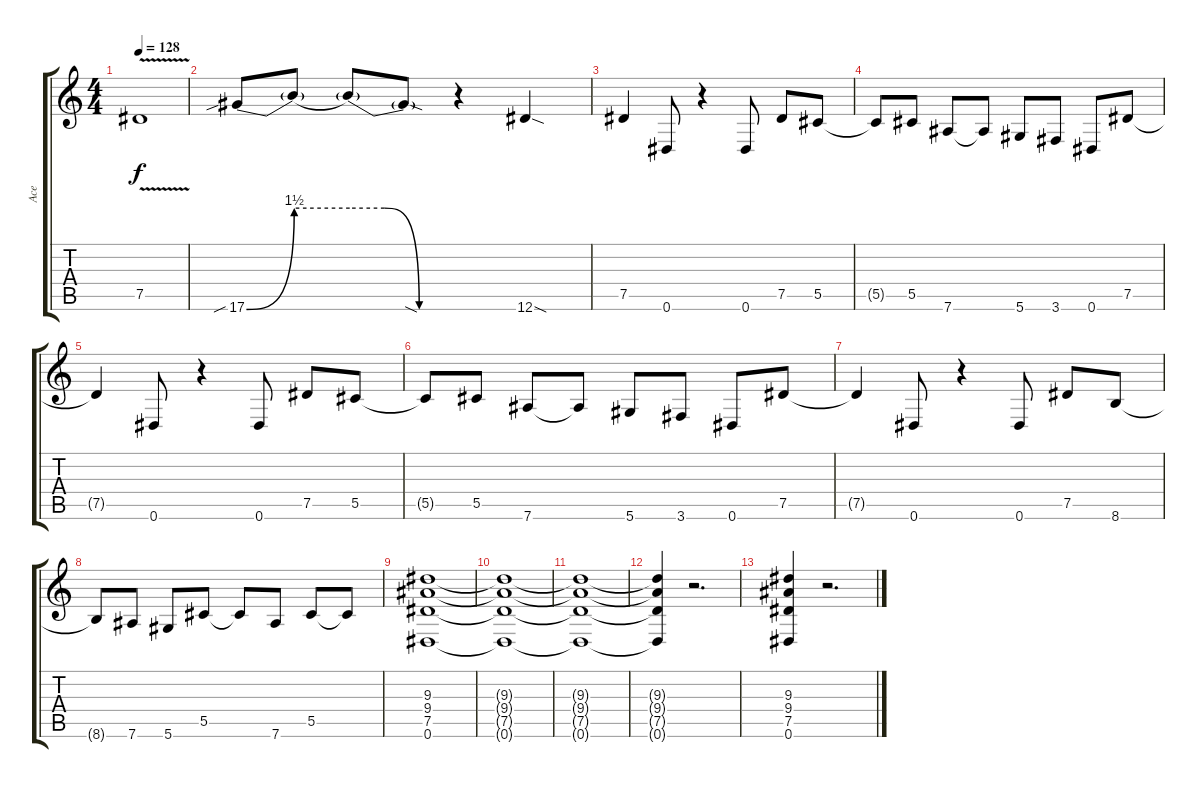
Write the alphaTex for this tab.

\track ("Ace" "Ace") {instrument overdrivenguitar}
\staff {score tabs}
\tuning (Eb4 Bb3 Gb3 Db3 Ab2 Eb2) {hide}
\ts (4 4)
\tempo 128
\clef g2
\ks c
7.5{v}.1{dy f} |
17.6{be (bend 0 0 60 6) sib}.8 17.6{be (hold 0 6 60 6) t}.8 17.6{be (custom 0 6 20 6 40 0 60 0) t}.8 17.6{sod t}.8 r.4 12.6{sod}.4 |
7.5.4 0.6.8 r.4 0.6.8 7.5.8 5.5.8 |
5.5{t}.8 5.5.8 7.6.8 7.6{t}.8 5.6.8 3.6.8 0.6.8 7.5.8 |
7.5{t}.4 0.6.8 r.4 0.6.8 7.5.8 5.5.8 |
5.5{t}.8 5.5.8 7.6.8 7.6{t}.8 5.6.8 3.6.8 0.6.8 7.5.8 |
7.5{t}.4 0.6.8 r.4 0.6.8 7.5.8 8.6.8 |
8.6{t}.8 7.6.8 5.6.8 5.5.8 5.5{t}.8 7.6.8 5.5.8 5.5{t}.8 |
(9.3 9.4 7.5 0.6).1 |
(9.3{t} 9.4{t} 7.5{t} 0.6{t}).1 |
(9.3{t} 9.4{t} 7.5{t} 0.6{t}).1 |
(9.3{t} 9.4{t} 7.5{t} 0.6{t}).4 r.2{d} |
(9.3 9.4 7.5 0.6).4 r.2{d}
